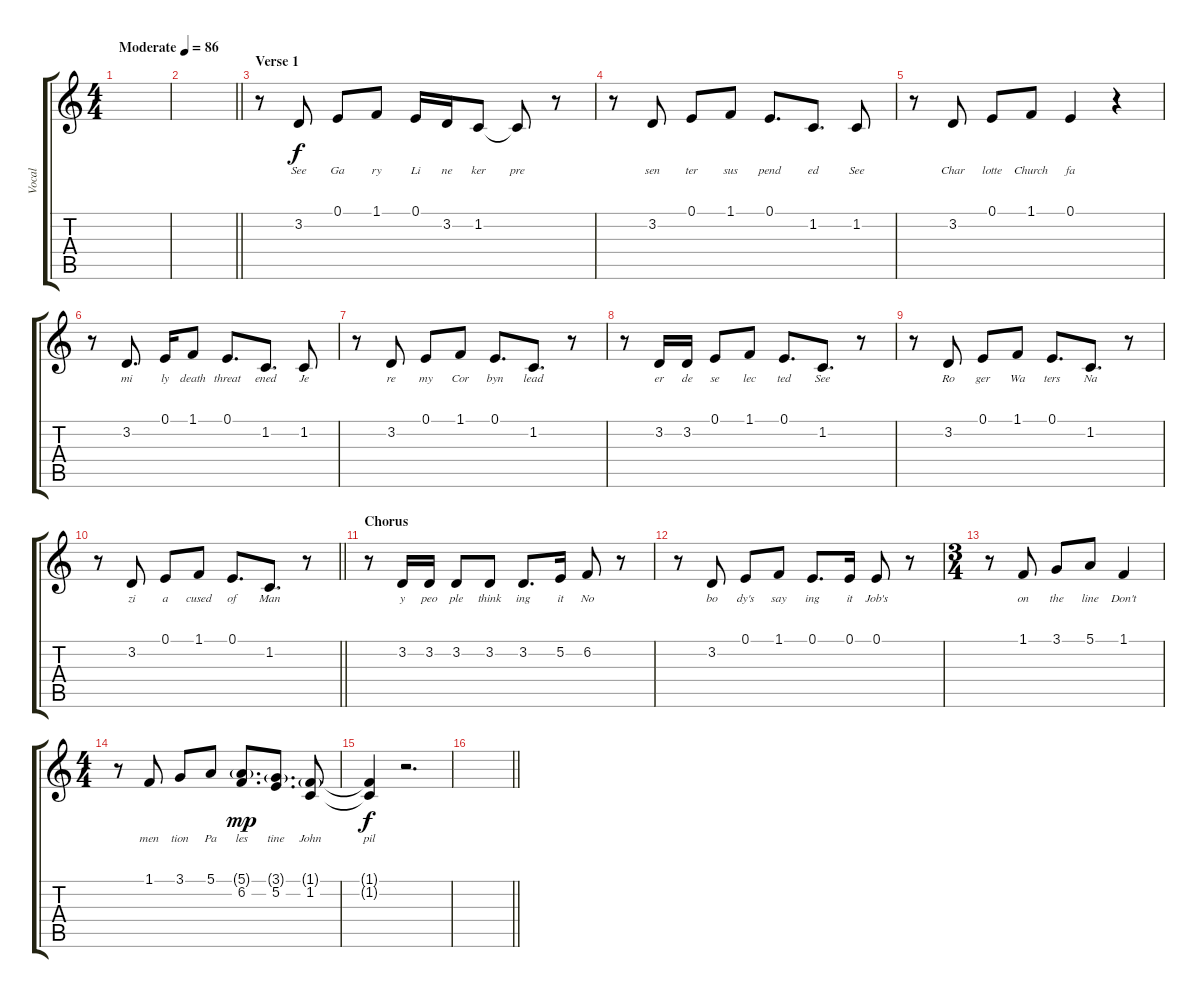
\track ("Vocal" "Vocal") {instrument acousticgrandpiano}
\staff {score tabs}
\tuning (E4 B3 G3 D3 A2 E2) {hide}
\ts (4 4)
\tempo (86 "Moderate")
\clef g2
\ks c
|
\barLineRight lightlight
|
\section ("" "Verse 1")
r.8 3.2.8{lyrics (0 "See") lyrics (1 "") lyrics (2 "") lyrics (3 "") lyrics (4 "")} 0.1.8{lyrics (0 "Ga") lyrics (1 "") lyrics (2 "") lyrics (3 "") lyrics (4 "")} 1.1.8{lyrics (0 "ry") lyrics (1 "") lyrics (2 "") lyrics (3 "") lyrics (4 "")} 0.1.16{lyrics (0 "Li") lyrics (1 "") lyrics (2 "") lyrics (3 "") lyrics (4 "")} 3.2.16{lyrics (0 "ne") lyrics (1 "") lyrics (2 "") lyrics (3 "") lyrics (4 "")} 1.2.8{lyrics (0 "ker") lyrics (1 "") lyrics (2 "") lyrics (3 "") lyrics (4 "")} 1.2{t}.8{lyrics (0 "pre") lyrics (1 "") lyrics (2 "") lyrics (3 "") lyrics (4 "")} r.8 |
r.8 3.2.8{lyrics (0 "sen") lyrics (1 "") lyrics (2 "") lyrics (3 "") lyrics (4 "")} 0.1.8{lyrics (0 "ter") lyrics (1 "") lyrics (2 "") lyrics (3 "") lyrics (4 "")} 1.1.8{lyrics (0 "sus") lyrics (1 "") lyrics (2 "") lyrics (3 "") lyrics (4 "")} 0.1.8{d lyrics (0 "pend") lyrics (1 "") lyrics (2 "") lyrics (3 "") lyrics (4 "")} 1.2.8{d lyrics (0 "ed") lyrics (1 "") lyrics (2 "") lyrics (3 "") lyrics (4 "")} 1.2.8{lyrics (0 "See") lyrics (1 "") lyrics (2 "") lyrics (3 "") lyrics (4 "")} |
r.8 3.2.8{lyrics (0 "Char") lyrics (1 "") lyrics (2 "") lyrics (3 "") lyrics (4 "")} 0.1.8{lyrics (0 "lotte") lyrics (1 "") lyrics (2 "") lyrics (3 "") lyrics (4 "")} 1.1.8{lyrics (0 "Church") lyrics (1 "") lyrics (2 "") lyrics (3 "") lyrics (4 "")} 0.1.4{lyrics (0 "fa") lyrics (1 "") lyrics (2 "") lyrics (3 "") lyrics (4 "")} r.4 |
r.8 3.2.8{d lyrics (0 "mi") lyrics (1 "") lyrics (2 "") lyrics (3 "") lyrics (4 "")} 0.1.16{lyrics (0 "ly") lyrics (1 "") lyrics (2 "") lyrics (3 "") lyrics (4 "")} 1.1.8{lyrics (0 "death") lyrics (1 "") lyrics (2 "") lyrics (3 "") lyrics (4 "")} 0.1.8{d lyrics (0 "threat") lyrics (1 "") lyrics (2 "") lyrics (3 "") lyrics (4 "")} 1.2.8{d lyrics (0 "ened") lyrics (1 "") lyrics (2 "") lyrics (3 "") lyrics (4 "")} 1.2.8{lyrics (0 "Je") lyrics (1 "") lyrics (2 "") lyrics (3 "") lyrics (4 "")} |
r.8 3.2.8{lyrics (0 "re") lyrics (1 "") lyrics (2 "") lyrics (3 "") lyrics (4 "")} 0.1.8{lyrics (0 "my") lyrics (1 "") lyrics (2 "") lyrics (3 "") lyrics (4 "")} 1.1.8{lyrics (0 "Cor") lyrics (1 "") lyrics (2 "") lyrics (3 "") lyrics (4 "")} 0.1.8{d lyrics (0 "byn") lyrics (1 "") lyrics (2 "") lyrics (3 "") lyrics (4 "")} 1.2.8{d lyrics (0 "lead") lyrics (1 "") lyrics (2 "") lyrics (3 "") lyrics (4 "")} r.8 |
r.8 3.2.16{lyrics (0 "er") lyrics (1 "") lyrics (2 "") lyrics (3 "") lyrics (4 "")} 3.2.16{lyrics (0 "de") lyrics (1 "") lyrics (2 "") lyrics (3 "") lyrics (4 "")} 0.1.8{lyrics (0 "se") lyrics (1 "") lyrics (2 "") lyrics (3 "") lyrics (4 "")} 1.1.8{lyrics (0 "lec") lyrics (1 "") lyrics (2 "") lyrics (3 "") lyrics (4 "")} 0.1.8{d lyrics (0 "ted") lyrics (1 "") lyrics (2 "") lyrics (3 "") lyrics (4 "")} 1.2.8{d lyrics (0 "See") lyrics (1 "") lyrics (2 "") lyrics (3 "") lyrics (4 "")} r.8 |
r.8 3.2.8{lyrics (0 "Ro") lyrics (1 "") lyrics (2 "") lyrics (3 "") lyrics (4 "")} 0.1.8{lyrics (0 "ger") lyrics (1 "") lyrics (2 "") lyrics (3 "") lyrics (4 "")} 1.1.8{lyrics (0 "Wa") lyrics (1 "") lyrics (2 "") lyrics (3 "") lyrics (4 "")} 0.1.8{d lyrics (0 "ters") lyrics (1 "") lyrics (2 "") lyrics (3 "") lyrics (4 "")} 1.2.8{d lyrics (0 "Na") lyrics (1 "") lyrics (2 "") lyrics (3 "") lyrics (4 "")} r.8 |
\barLineRight lightlight
r.8 3.2.8{lyrics (0 "zi") lyrics (1 "") lyrics (2 "") lyrics (3 "") lyrics (4 "")} 0.1.8{lyrics (0 "a") lyrics (1 "") lyrics (2 "") lyrics (3 "") lyrics (4 "")} 1.1.8{lyrics (0 "cused") lyrics (1 "") lyrics (2 "") lyrics (3 "") lyrics (4 "")} 0.1.8{d lyrics (0 "of") lyrics (1 "") lyrics (2 "") lyrics (3 "") lyrics (4 "")} 1.2.8{d lyrics (0 "Man") lyrics (1 "") lyrics (2 "") lyrics (3 "") lyrics (4 "")} r.8 |
\section ("" "Chorus")
r.8 3.2.16{lyrics (0 "y") lyrics (1 "") lyrics (2 "") lyrics (3 "") lyrics (4 "")} 3.2.16{lyrics (0 "peo") lyrics (1 "") lyrics (2 "") lyrics (3 "") lyrics (4 "")} 3.2.8{lyrics (0 "ple") lyrics (1 "") lyrics (2 "") lyrics (3 "") lyrics (4 "")} 3.2.8{lyrics (0 "think") lyrics (1 "") lyrics (2 "") lyrics (3 "") lyrics (4 "")} 3.2.8{d lyrics (0 "ing") lyrics (1 "") lyrics (2 "") lyrics (3 "") lyrics (4 "")} 5.2.16{lyrics (0 "it") lyrics (1 "") lyrics (2 "") lyrics (3 "") lyrics (4 "")} 6.2.8{lyrics (0 "No") lyrics (1 "") lyrics (2 "") lyrics (3 "") lyrics (4 "")} r.8 |
r.8 3.2.8{lyrics (0 "bo") lyrics (1 "") lyrics (2 "") lyrics (3 "") lyrics (4 "")} 0.1.8{lyrics (0 "dy's") lyrics (1 "") lyrics (2 "") lyrics (3 "") lyrics (4 "")} 1.1.8{lyrics (0 "say") lyrics (1 "") lyrics (2 "") lyrics (3 "") lyrics (4 "")} 0.1.8{d lyrics (0 "ing") lyrics (1 "") lyrics (2 "") lyrics (3 "") lyrics (4 "")} 0.1.16{lyrics (0 "it") lyrics (1 "") lyrics (2 "") lyrics (3 "") lyrics (4 "")} 0.1.8{lyrics (0 "Job's") lyrics (1 "") lyrics (2 "") lyrics (3 "") lyrics (4 "")} r.8 |
\ts (3 4)
r.8 1.1.8{lyrics (0 "on") lyrics (1 "") lyrics (2 "") lyrics (3 "") lyrics (4 "")} 3.1.8{lyrics (0 "the") lyrics (1 "") lyrics (2 "") lyrics (3 "") lyrics (4 "")} 5.1.8{lyrics (0 "line") lyrics (1 "") lyrics (2 "") lyrics (3 "") lyrics (4 "")} 1.1.4{lyrics (0 "Don't") lyrics (1 "") lyrics (2 "") lyrics (3 "") lyrics (4 "")} |
\ts (4 4)
r.8 1.1.8{lyrics (0 "men") lyrics (1 "") lyrics (2 "") lyrics (3 "") lyrics (4 "")} 3.1.8{lyrics (0 "tion") lyrics (1 "") lyrics (2 "") lyrics (3 "") lyrics (4 "")} 5.1.8{lyrics (0 "Pa") lyrics (1 "") lyrics (2 "") lyrics (3 "") lyrics (4 "")} (5.1{g} 6.2).8{d lyrics (0 "les") lyrics (1 "") lyrics (2 "") lyrics (3 "") lyrics (4 "") dy mp} (3.1{g} 5.2).8{d lyrics (0 "tine") lyrics (1 "") lyrics (2 "") lyrics (3 "") lyrics (4 "")} (1.1{g} 1.2).8{lyrics (0 "John") lyrics (1 "") lyrics (2 "") lyrics (3 "") lyrics (4 "")} |
(1.1{t} 1.2{t}).4{lyrics (0 "pil") lyrics (1 "") lyrics (2 "") lyrics (3 "") lyrics (4 "") dy f} r.2{d} |
\barLineRight lightlight
